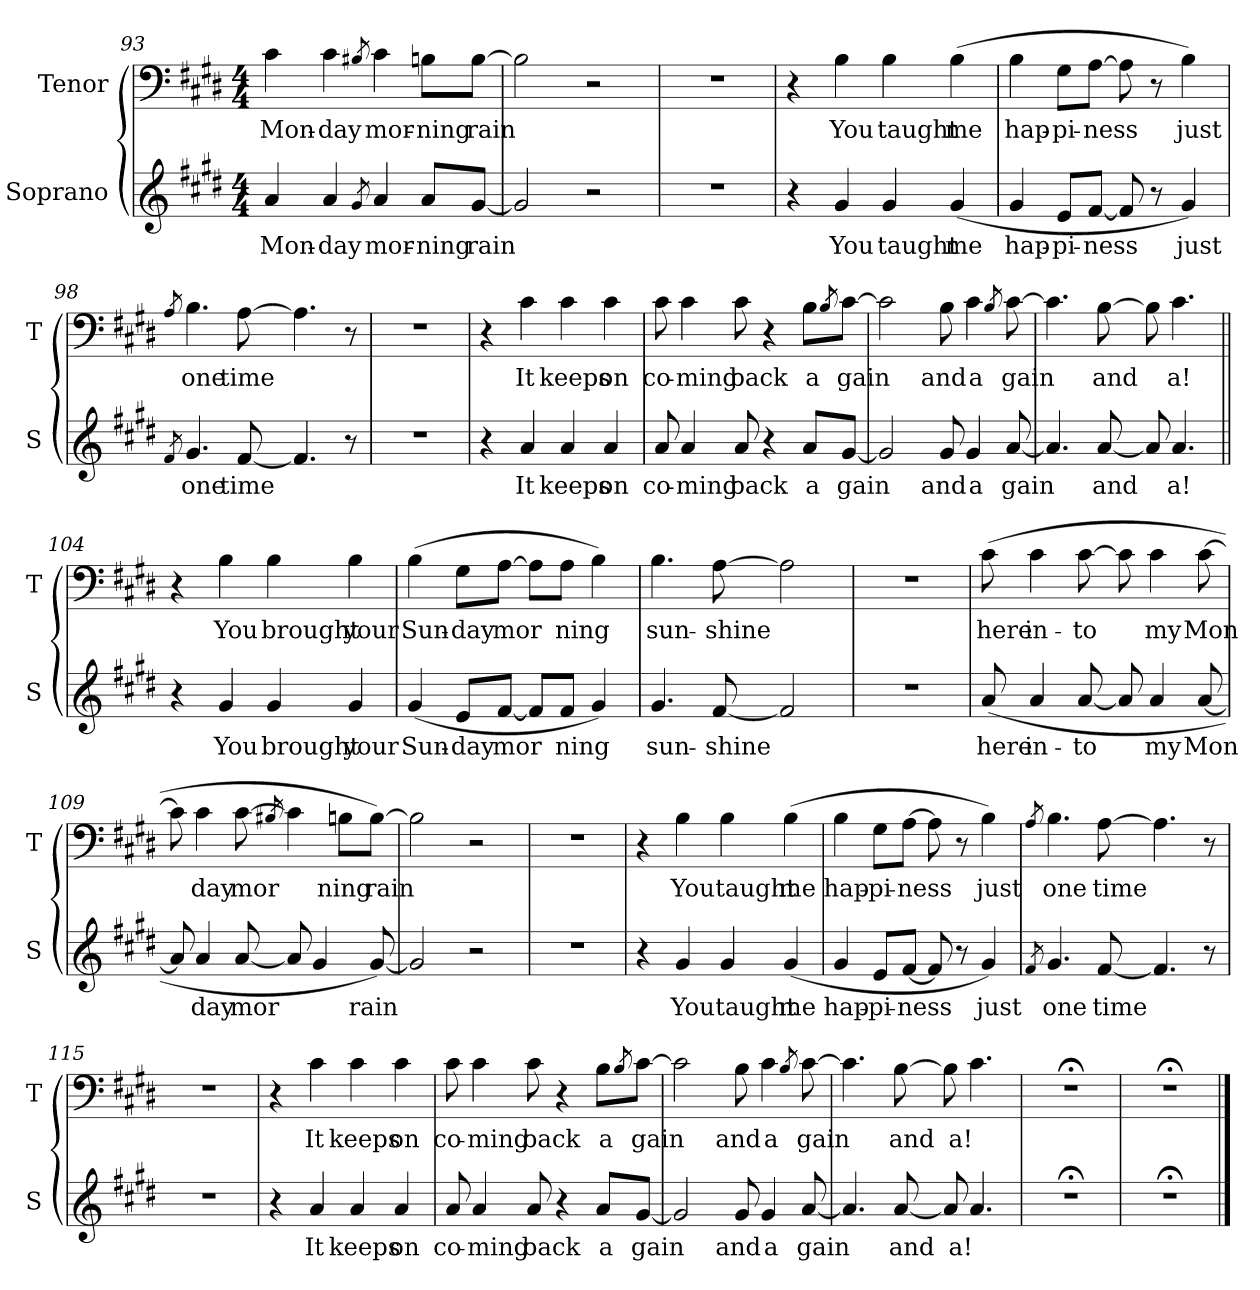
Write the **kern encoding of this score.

**kern	**text	**kern	**text
*part2	*part2	*part1	*part1
*staff2	*staff2	*staff1	*staff1
*I"Soprano	*	*I"Tenor	*
*I'S	*	*I'T	*
*clefG2	*	*clefF4	*
*k[f#c#g#d#]	*	*k[f#c#g#d#]	*
*E:	*	*E:	*
*M4/4	*	*M4/4	*
=93	=93	=93	=93
!	!LO:LY:b	!	!LO:LY:b
4a/	Mon-	4c#\	Mon-
!	!LO:LY:b	!	!LO:LY:b
4a/	-day	4c#\	-day
8qg#/	.	8qB#X/	.
!	!LO:LY:b	!	!LO:LY:b
4a/	mor-	4c#\	mor-
!	!LO:LY:b	!	!LO:LY:b
8a/L	-ning	8Bn\L	-ning
!	!LO:LY:b	!	!LO:LY:b
[8g#/J	rain	[8B\J	rain
=94	=94	=94	=94
2g#/]	.	2B\]	.
2r	.	2r	.
=95	=95	=95	=95
1r	.	1r	.
=96	=96	=96	=96
4r	.	4r	.
!	!LO:LY:b	!	!LO:LY:b
4g#/	You	4B\	You
!	!LO:LY:b	!	!LO:LY:b
4g#/	taught	4B\	taught
!	!LO:LY:b	!	!LO:LY:b
(>4g#/	me	(>4B\	me
!!LO:LB:g=z
=97	=97	=97	=97
!	!LO:LY:b	!	!LO:LY:b
4g#/	hap-	4B\	hap-
!	!LO:LY:b	!	!LO:LY:b
8e/L	-pi-	8G#\L	-pi-
!	!LO:LY:b	!	!LO:LY:b
[8f#/J	-ness	[8A\J	-ness
8f#/]	.	8A\]	.
8r	.	8r	.
!	!LO:LY:b	!	!LO:LY:b
4g#/)	just	4B\)	just
=98	=98	=98	=98
8qf#/	.	8qA/	.
!	!LO:LY:b	!	!LO:LY:b
4.g#/	one	4.B\	one
!	!LO:LY:b	!	!LO:LY:b
[8f#/	time	[8A\	time
!	!LO:LY:b	!	!LO:LY:b
4.f#/]	.	4.A\]	.
8r	.	8r	.
=99	=99	=99	=99
1r	.	1r	.
=100	=100	=100	=100
4r	.	4r	.
!	!LO:LY:b	!	!LO:LY:b
4a/	It	4c#\	It
!	!LO:LY:b	!	!LO:LY:b
4a/	keeps	4c#\	keeps
!	!LO:LY:b	!	!LO:LY:b
4a/	on	4c#\	on
=101	=101	=101	=101
!	!LO:LY:b	!	!LO:LY:b
8a/	co-	8c#\	co-
!	!LO:LY:b	!	!LO:LY:b
4a/	-ming	4c#\	-ming
!	!LO:LY:b	!	!LO:LY:b
8a/	back	8c#\	back
4r	.	4r	.
!	!LO:LY:b	!	!LO:LY:b
8a/L	a	8B\L	a
.	.	8qB/	.
!	!LO:LY:b	!	!LO:LY:b
[8g#/J	gain	[8c#\J	gain
!!LO:LB:g=z
=102	=102	=102	=102
2g#/]	.	2c#\]	.
!	!LO:LY:b	!	!LO:LY:b
8g#/	and	8B\	and
!	!LO:LY:b	!	!LO:LY:b
4g#/	a	4c#\	a
.	.	8qB/	.
!	!LO:LY:b	!	!LO:LY:b
[8a/	gain	[8c#\	gain
=103	=103	=103	=103
4.a/]	.	4.c#\]	.
!	!LO:LY:b	!	!LO:LY:b
[8a/	and	[8B\	and
8a/]	.	8B\]	.
!	!LO:LY:b	!	!LO:LY:b
4.a/	a!	4.c#\	a!
=104||	=104||	=104||	=104||
4r	.	4r	.
!	!LO:LY:b	!	!LO:LY:b
4g#/	You	4B\	You
!	!LO:LY:b	!	!LO:LY:b
4g#/	brought	4B\	brought
!	!LO:LY:b	!	!LO:LY:b
4g#/	your	4B\	your
=105	=105	=105	=105
!	!LO:LY:b	!	!LO:LY:b
(<4g#/	Sun-	(>4B\	Sun-
!	!LO:LY:b	!	!LO:LY:b
8e/L	-day	8G#\L	-day
!	!LO:LY:b	!	!LO:LY:b
[8f#/J	mor	[8A\J	mor
8f#/L]	.	8A\L]	.
!	!LO:LY:b	!	!LO:LY:b
8f#/J	ning	8A\J	ning
4g#/)	.	4B\)	.
=106	=106	=106	=106
!	!LO:LY:b	!	!LO:LY:b
4.g#/	sun-	4.B\	sun-
!	!LO:LY:b	!	!LO:LY:b
[8f#/	-shine	[8A\	-shine
2f#/]	.	2A\]	.
!!LO:PB:g=z
=107	=107	=107	=107
1r	.	1r	.
=108	=108	=108	=108
!	!LO:LY:b	!	!LO:LY:b
(<8a/	here	(>8c#\	here
!	!LO:LY:b	!	!LO:LY:b
4a/	in-	4c#\	in-
!	!LO:LY:b	!	!LO:LY:b
[8a/	-to	[8c#\	-to
8a/]	.	8c#\]	.
!	!LO:LY:b	!	!LO:LY:b
4a/	my	4c#\	my
!	!LO:LY:b	!	!LO:LY:b
[8a/	Mon	[8c#\	Mon
=109	=109	=109	=109
8a/]	.	8c#\]	.
!	!LO:LY:b	!	!LO:LY:b
4a/	day	4c#\	day
!	!LO:LY:b	!	!LO:LY:b
[8a/	mor	[8c#\	mor
.	.	8qB#X/	.
8a/]	.	4c#\]	.
4g#/	.	.	.
!	!	!	!LO:LY:b
.	.	8Bn\L	ning
!	!LO:LY:b	!	!LO:LY:b
[8g#/)	rain	[8B\J)	rain
=110	=110	=110	=110
2g#/]	.	2B\]	.
2r	.	2r	.
!!LO:PB:g=z
=111	=111	=111	=111
1r	.	1r	.
=112	=112	=112	=112
4r	.	4r	.
!	!LO:LY:b	!	!LO:LY:b
4g#/	You	4B\	You
!	!LO:LY:b	!	!LO:LY:b
4g#/	taught	4B\	taught
!	!LO:LY:b	!	!LO:LY:b
(>4g#/	me	(>4B\	me
=113	=113	=113	=113
!	!LO:LY:b	!	!LO:LY:b
4g#/	hap-	4B\	hap-
!	!LO:LY:b	!	!LO:LY:b
8e/L	-pi-	8G#\L	-pi-
!	!LO:LY:b	!	!LO:LY:b
[8f#/J	-ness	[8A\J	-ness
8f#/]	.	8A\]	.
8r	.	8r	.
!	!LO:LY:b	!	!LO:LY:b
4g#/)	just	4B\)	just
=114	=114	=114	=114
8qf#/	.	8qA/	.
!	!LO:LY:b	!	!LO:LY:b
4.g#/	one	4.B\	one
!	!LO:LY:b	!	!LO:LY:b
[8f#/	time	[8A\	time
!	!LO:LY:b	!	!LO:LY:b
4.f#/]	.	4.A\]	.
8r	.	8r	.
=115	=115	=115	=115
1r	.	1r	.
=116	=116	=116	=116
4r	.	4r	.
!	!LO:LY:b	!	!LO:LY:b
4a/	It	4c#\	It
!	!LO:LY:b	!	!LO:LY:b
4a/	keeps	4c#\	keeps
!	!LO:LY:b	!	!LO:LY:b
4a/	on	4c#\	on
!!LO:LB:g=z
=117	=117	=117	=117
!	!LO:LY:b	!	!LO:LY:b
8a/	co-	8c#\	co-
!	!LO:LY:b	!	!LO:LY:b
4a/	-ming	4c#\	-ming
!	!LO:LY:b	!	!LO:LY:b
8a/	back	8c#\	back
4r	.	4r	.
!	!LO:LY:b	!	!LO:LY:b
8a/L	a	8B\L	a
.	.	8qB/	.
!	!LO:LY:b	!	!LO:LY:b
[8g#/J	gain	[8c#\J	gain
=118	=118	=118	=118
2g#/]	.	2c#\]	.
!	!LO:LY:b	!	!LO:LY:b
8g#/	and	8B\	and
!	!LO:LY:b	!	!LO:LY:b
4g#/	a	4c#\	a
.	.	8qB/	.
!	!LO:LY:b	!	!LO:LY:b
[8a/	gain	[8c#\	gain
=119	=119	=119	=119
4.a/]	.	4.c#\]	.
!	!LO:LY:b	!	!LO:LY:b
[8a/	and	[8B\	and
8a/]	.	8B\]	.
!	!LO:LY:b	!	!LO:LY:b
4.a/	a!	4.c#\	a!
=119X1	=119X1	=119X1	=119X1
1r;<	.	1r;<	.
=119X2	=119X2	=119X2	=119X2
1r;<	.	1r;<	.
==	==	==	==
*-	*-	*-	*-
